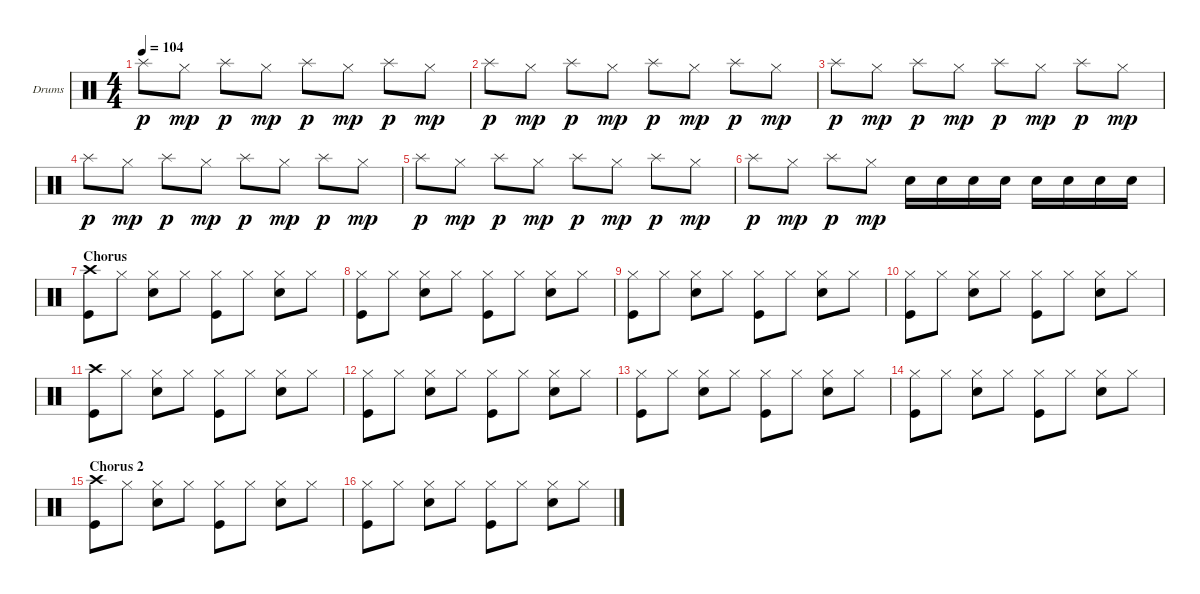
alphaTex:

\defaultSystemsLayout 4
\bracketExtendMode groupsimilarinstruments
\firstSystemTrackNameOrientation horizontal
\otherSystemsTrackNameOrientation horizontal
\track ("Drumkit" "Drums") {instrument percussion}
\staff {score}
\articulation defaults
\ts (4 4)
\tempo 104
\clef neutral
\ks c "Splash (hit)".8{dy p} "Hi-Hat (closed)".8{dy mp} "Splash (hit)".8{dy p} "Hi-Hat (closed)".8{dy mp} "Splash (hit)".8{dy p} "Hi-Hat (closed)".8{dy mp} "Splash (hit)".8{dy p} "Hi-Hat (closed)".8{dy mp}
|
"Splash (hit)".8{dy p} "Hi-Hat (closed)".8{dy mp} "Splash (hit)".8{dy p} "Hi-Hat (closed)".8{dy mp} "Splash (hit)".8{dy p} "Hi-Hat (closed)".8{dy mp} "Splash (hit)".8{dy p} "Hi-Hat (closed)".8{dy mp} |
"Splash (hit)".8{dy p} "Hi-Hat (closed)".8{dy mp} "Splash (hit)".8{dy p} "Hi-Hat (closed)".8{dy mp} "Splash (hit)".8{dy p} "Hi-Hat (closed)".8{dy mp} "Splash (hit)".8{dy p} "Hi-Hat (closed)".8{dy mp} |
"Splash (hit)".8{dy p} "Hi-Hat (closed)".8{dy mp} "Splash (hit)".8{dy p} "Hi-Hat (closed)".8{dy mp} "Splash (hit)".8{dy p} "Hi-Hat (closed)".8{dy mp} "Splash (hit)".8{dy p} "Hi-Hat (closed)".8{dy mp} |
"Splash (hit)".8{dy p} "Hi-Hat (closed)".8{dy mp} "Splash (hit)".8{dy p} "Hi-Hat (closed)".8{dy mp} "Splash (hit)".8{dy p} "Hi-Hat (closed)".8{dy mp} "Splash (hit)".8{dy p} "Hi-Hat (closed)".8{dy mp} |
"Splash (hit)".8{dy p} "Hi-Hat (closed)".8{dy mp} "Splash (hit)".8{dy p} "Hi-Hat (closed)".8{dy mp} "Snare (hit) 2".16 "Snare (hit) 2".16 "Snare (hit) 2".16 "Snare (hit) 2".16 "Snare (hit) 2".16 "Snare (hit) 2".16 "Snare (hit) 2".16 "Snare (hit) 2".16 |
\section ("" "Chorus")
("Kick (hit)" "Crash high (hit)").8 "Hi-Hat (closed)".8 ("Snare (hit) 2" "Hi-Hat (closed)").8 "Hi-Hat (closed)".8 ("Hi-Hat (closed)" "Kick (hit)").8 "Hi-Hat (closed)".8 ("Snare (hit) 2" "Hi-Hat (closed)").8 "Hi-Hat (closed)".8 |
("Kick (hit)" "Hi-Hat (closed)").8 "Hi-Hat (closed)".8 ("Snare (hit) 2" "Hi-Hat (closed)").8 "Hi-Hat (closed)".8 ("Hi-Hat (closed)" "Kick (hit)").8 "Hi-Hat (closed)".8 ("Snare (hit) 2" "Hi-Hat (closed)").8 "Hi-Hat (closed)".8 |
("Kick (hit)" "Hi-Hat (closed)").8 "Hi-Hat (closed)".8 ("Snare (hit) 2" "Hi-Hat (closed)").8 "Hi-Hat (closed)".8 ("Hi-Hat (closed)" "Kick (hit)").8 "Hi-Hat (closed)".8 ("Snare (hit) 2" "Hi-Hat (closed)").8 "Hi-Hat (closed)".8 |
("Kick (hit)" "Hi-Hat (closed)").8 "Hi-Hat (closed)".8 ("Snare (hit) 2" "Hi-Hat (closed)").8 "Hi-Hat (closed)".8 ("Hi-Hat (closed)" "Kick (hit)").8 "Hi-Hat (closed)".8 ("Snare (hit) 2" "Hi-Hat (closed)").8 "Hi-Hat (closed)".8 |
("Kick (hit)" "Crash high (hit)").8 "Hi-Hat (closed)".8 ("Snare (hit) 2" "Hi-Hat (closed)").8 "Hi-Hat (closed)".8 ("Hi-Hat (closed)" "Kick (hit)").8 "Hi-Hat (closed)".8 ("Snare (hit) 2" "Hi-Hat (closed)").8 "Hi-Hat (closed)".8 |
("Kick (hit)" "Hi-Hat (closed)").8 "Hi-Hat (closed)".8 ("Snare (hit) 2" "Hi-Hat (closed)").8 "Hi-Hat (closed)".8 ("Hi-Hat (closed)" "Kick (hit)").8 "Hi-Hat (closed)".8 ("Snare (hit) 2" "Hi-Hat (closed)").8 "Hi-Hat (closed)".8 |
("Kick (hit)" "Hi-Hat (closed)").8 "Hi-Hat (closed)".8 ("Snare (hit) 2" "Hi-Hat (closed)").8 "Hi-Hat (closed)".8 ("Hi-Hat (closed)" "Kick (hit)").8 "Hi-Hat (closed)".8 ("Snare (hit) 2" "Hi-Hat (closed)").8 "Hi-Hat (closed)".8 |
("Kick (hit)" "Hi-Hat (closed)").8 "Hi-Hat (closed)".8 ("Snare (hit) 2" "Hi-Hat (closed)").8 "Hi-Hat (closed)".8 ("Hi-Hat (closed)" "Kick (hit)").8 "Hi-Hat (closed)".8 ("Snare (hit) 2" "Hi-Hat (closed)").8 "Hi-Hat (closed)".8 |
\section ("" "Chorus 2")
("Kick (hit)" "Crash high (hit)").8 "Hi-Hat (closed)".8 ("Snare (hit) 2" "Hi-Hat (closed)").8 "Hi-Hat (closed)".8 ("Hi-Hat (closed)" "Kick (hit)").8 "Hi-Hat (closed)".8 ("Snare (hit) 2" "Hi-Hat (closed)").8 "Hi-Hat (closed)".8 |
("Kick (hit)" "Hi-Hat (closed)").8 "Hi-Hat (closed)".8 ("Snare (hit) 2" "Hi-Hat (closed)").8 "Hi-Hat (closed)".8 ("Hi-Hat (closed)" "Kick (hit)").8 "Hi-Hat (closed)".8 ("Snare (hit) 2" "Hi-Hat (closed)").8 "Hi-Hat (closed)".8
